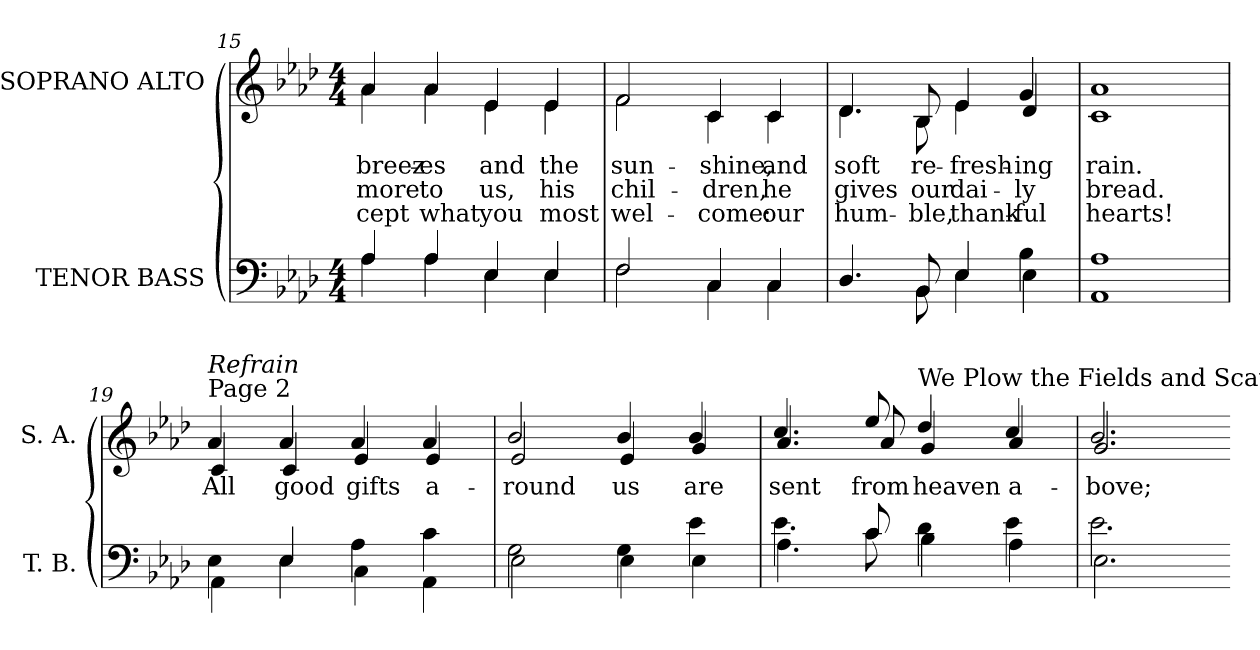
**kern	**kern	**text	**text	**text
*part2	*part1	*part1	*part1	*part1
*staff2	*staff1	*staff1	*staff1	*staff1
*I"TENOR BASS	*I"SOPRANO ALTO	*	*	*
*I'T. B.	*I'S. A.	*	*	*
*clefF4	*clefG2	*	*	*
*k[b-e-a-d-]	*k[b-e-a-d-]	*	*	*
*A-:	*A-:	*	*	*
*M4/4	*M4/4	*	*	*
=15	=15	=15	=15	=15
*^	*	*	*	*
!	!	!	!LO:LY:b:color=#000000	!LO:LY:b:color=#000000	!LO:LY:b:color=#000000
*	*	*^	*	*	*
4A-i/	4A-i\	4a-i/	4a-i\	breez-	more	-cept
!	!	!	!	!LO:LY:b:color=#000000	!LO:LY:b:color=#000000	!LO:LY:b:color=#000000
4A-i/	4A-i\	4a-i/	4a-i\	-es	to	what
!	!	!	!	!LO:LY:b:color=#000000	!LO:LY:b:color=#000000	!LO:LY:b:color=#000000
4E-i/	4E-i\	4e-i/	4e-i\	and	us,	you
!	!	!	!	!LO:LY:b:color=#000000	!LO:LY:b:color=#000000	!LO:LY:b:color=#000000
4E-i/	4E-i\	4e-i/	4e-i\	the	his	most
=16	=16	=16	=16	=16	=16	=16
!	!	!	!	!LO:LY:b:color=#000000	!LO:LY:b:color=#000000	!LO:LY:b:color=#000000
2Fi/	2Fi\	2fi/	2fi\	sun-	chil-	wel-
!	!	!	!	!LO:LY:b:color=#000000	!LO:LY:b:color=#000000	!LO:LY:b:color=#000000
4Ci/	4Ci\	4ci/	4ci\	-shine,	-dren,	-come:
!	!	!	!	!LO:LY:b:color=#000000	!LO:LY:b:color=#000000	!LO:LY:b:color=#000000
4Ci/	4Ci\	4ci/	4ci\	and	he	our
=17	=17	=17	=17	=17	=17	=17
!	!	!	!	!LO:LY:b:color=#000000	!LO:LY:b:color=#000000	!LO:LY:b:color=#000000
4.D-i/	4.D-i\yy	4.d-i/	4.d-i\	soft	gives	hum-
!	!	!	!	!LO:LY:b:color=#000000	!LO:LY:b:color=#000000	!LO:LY:b:color=#000000
8BB-i/	8BB-i\	8B-i/	8B-i\	re-	our	-ble,
!	!	!	!	!LO:LY:b:color=#000000	!LO:LY:b:color=#000000	!LO:LY:b:color=#000000
4E-i/	4E-i\	4e-i/	4e-i\	-fresh-	dai-	thank-
!	!	!	!	!LO:LY:b:color=#000000	!LO:LY:b:color=#000000	!LO:LY:b:color=#000000
4B-i\	4E-i\	4gi/	4d-i/	-ing	-ly	-ful
=18	=18	=18	=18	=18	=18	=18
!	!	!	!	!LO:LY:b:color=#000000	!LO:LY:b:color=#000000	!LO:LY:b:color=#000000
1A-i	1AA-i	1a-i	1ci	rain.	bread.	hearts!
!!LO:PB:g=z	!!
=19	=19	=19	=19	=19	=19	=19
!	!	!LO:TX:a:t=Page 2	!	!	!	!
!	!	!LO:TX:a:i:t=Refrain	!	!	!	!
!	!	!	!	!LO:LY:b:color=#000000	!	!
4E-i\	4AA-i\	4a-i/	4ci/	All	.	.
!	!	!	!	!LO:LY:b:color=#000000	!	!
4E-i/	4E-i\	4a-i/	4ci/	good	.	.
!	!	!	!	!LO:LY:b:color=#000000	!	!
4A-i\	4Ci\	4a-i/	4e-i/	gifts	.	.
!	!	!	!	!LO:LY:b:color=#000000	!	!
4ci\	4AA-i\	4a-i/	4e-i/	a-	.	.
=20	=20	=20	=20	=20	=20	=20
!	!	!	!	!LO:LY:b:color=#000000	!	!
2Gi\	2E-i\	2b-i/	2e-i/	-round	.	.
!	!	!	!	!LO:LY:b:color=#000000	!	!
4Gi\	4E-i\	4b-i/	4e-i/	us	.	.
!	!	!	!	!LO:LY:b:color=#000000	!	!
4e-i\	4E-i\	4b-i/	4gi/	are	.	.
=21	=21	=21	=21	=21	=21	=21
!	!	!	!	!LO:LY:b:color=#000000	!	!
4.e-i\	4.A-i\	4.cci/	4.a-i/	sent	.	.
!	!	!	!	!LO:LY:b:color=#000000	!	!
8ci/	8ci\	8ee-i/	8a-i/	from	.	.
!	!	!LO:TX:a:t=We Plow the Fields and Scatter	!	!	!	!
!	!	!	!	!LO:LY:b:color=#000000	!	!
4d-i\	4B-i\	4dd-i/	4gi/	heaven	.	.
!	!	!	!	!LO:LY:b:color=#000000	!	!
4e-i\	4A-i\	4cci/	4a-i/	a-	.	.
=22	=22	=22	=22	=22	=22	=22
!	!	!	!	!LO:LY:b:color=#000000	!	!
2.e-i\	2.E-i\	2.b-i/	2.gi/	-bove;	.	.
*v	*v	*	*	*	*	*
*	*v	*v	*	*	*
=-	=-	=-	=-	=-
*-	*-	*-	*-	*-
